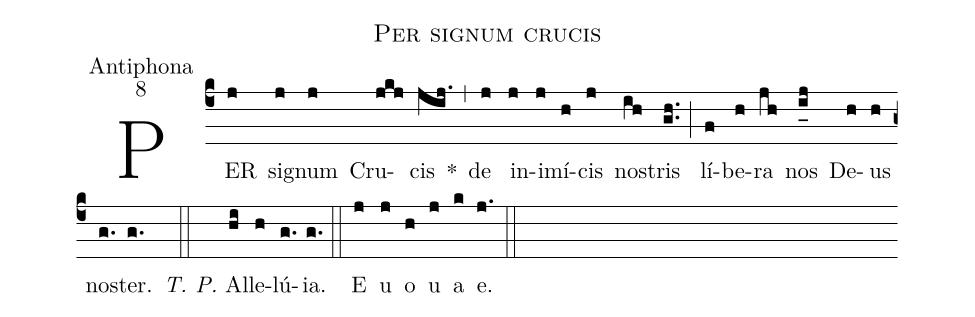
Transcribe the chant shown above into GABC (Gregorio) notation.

name:Per signum crucis;
office-part:Antiphona;
mode:8;
%%
(c4) PER(j) si(j)gnum(j) Cru(jkj)cis(jij.) *(,) de(j) in(j)i(j)mí(h)cis(j) no(ih)stris(gh..) (;) lí(f)be(h)ra(jh) nos(i_[uh:l]j) De(h)us(h) no(g.)ster.(g.) (::) <i>T. P.</i> Al(hi)le(h)lú(g.){ia}.(g.) (::) <eu>E(j) u(j) o(h) u(j) a(k) e.</eu>(j.) (::)
